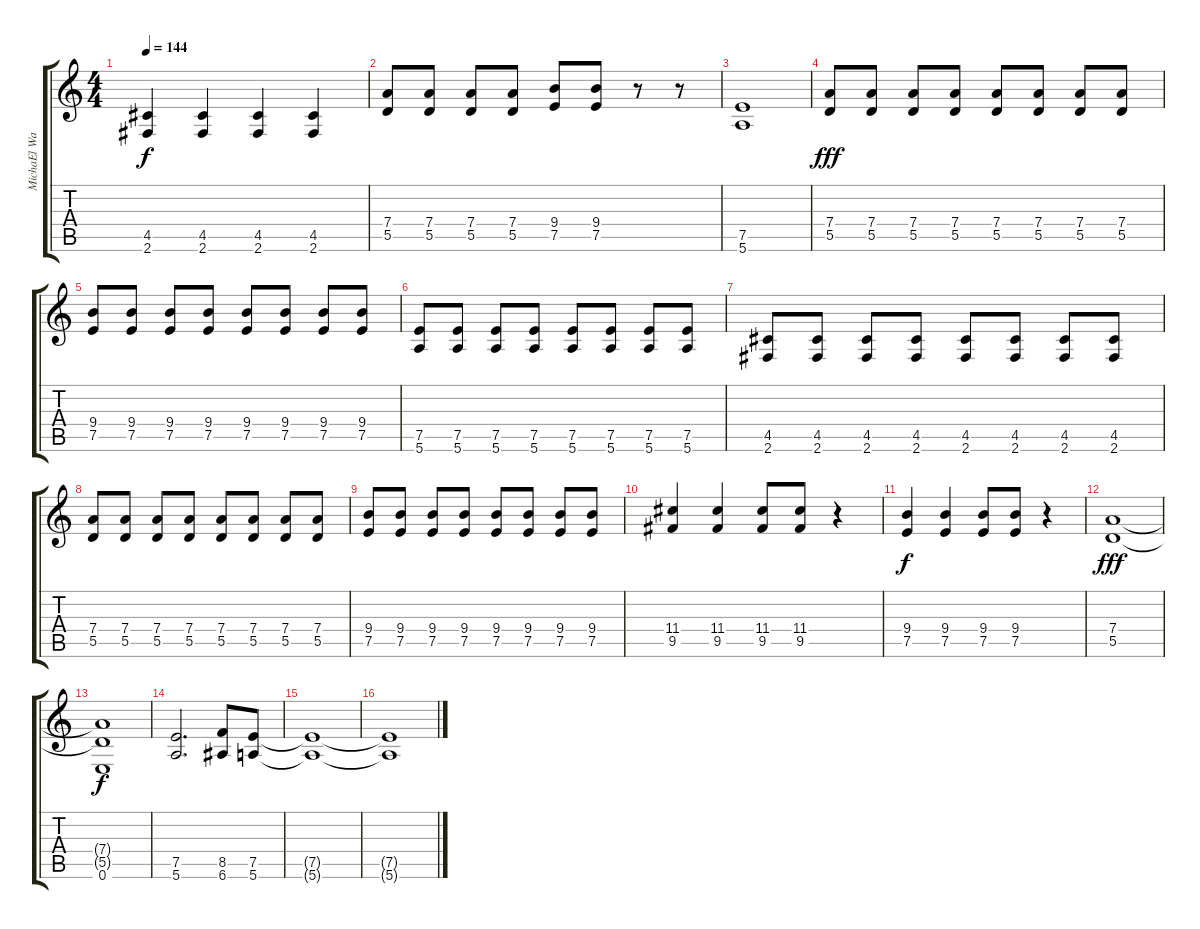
\track ("MichaEl Wan" "MichaEl Wa") {instrument electricguitarjazz}
\staff {score tabs}
\tuning (E4 B3 G3 D3 A2 E2) {hide}
\ts (4 4)
\tempo 144
\clef g2
\ks c
(4.5 2.6).4{dy f} (4.5 2.6).4 (4.5 2.6).4 (4.5 2.6).4 |
(7.4 5.5).8 (7.4 5.5).8 (7.4 5.5).8 (7.4 5.5).8 (9.4 7.5).8 (9.4 7.5).8 r.8 r.8 |
(7.5 5.6).1 |
(7.4 5.5).8{dy fff instrument distortionguitar} (7.4 5.5).8 (7.4 5.5).8 (7.4 5.5).8 (7.4 5.5).8 (7.4 5.5).8 (7.4 5.5).8 (7.4 5.5).8 |
(9.4 7.5).8 (9.4 7.5).8 (9.4 7.5).8 (9.4 7.5).8 (9.4 7.5).8 (9.4 7.5).8 (9.4 7.5).8 (9.4 7.5).8 |
(7.5 5.6).8 (7.5 5.6).8 (7.5 5.6).8 (7.5 5.6).8 (7.5 5.6).8 (7.5 5.6).8 (7.5 5.6).8 (7.5 5.6).8 |
(4.5 2.6).8 (4.5 2.6).8 (4.5 2.6).8 (4.5 2.6).8 (4.5 2.6).8 (4.5 2.6).8 (4.5 2.6).8 (4.5 2.6).8 |
(7.4 5.5).8 (7.4 5.5).8 (7.4 5.5).8 (7.4 5.5).8 (7.4 5.5).8 (7.4 5.5).8 (7.4 5.5).8 (7.4 5.5).8 |
(9.4 7.5).8 (9.4 7.5).8 (9.4 7.5).8 (9.4 7.5).8 (9.4 7.5).8 (9.4 7.5).8 (9.4 7.5).8 (9.4 7.5).8 |
(11.4 9.5).4 (11.4 9.5).4 (11.4 9.5).8 (11.4 9.5).8 r.4 |
(9.4 7.5).4{dy f} (9.4 7.5).4 (9.4 7.5).8 (9.4 7.5).8 r.4 |
(7.4 5.5).1{dy fff} |
(7.4{t} 5.5{t} 0.6).1{dy f} |
(7.5 5.6).2{d} (8.5 6.6).8 (7.5 5.6).8 |
(7.5{t} 5.6{t}).1 |
(7.5{t} 5.6{t}).1
